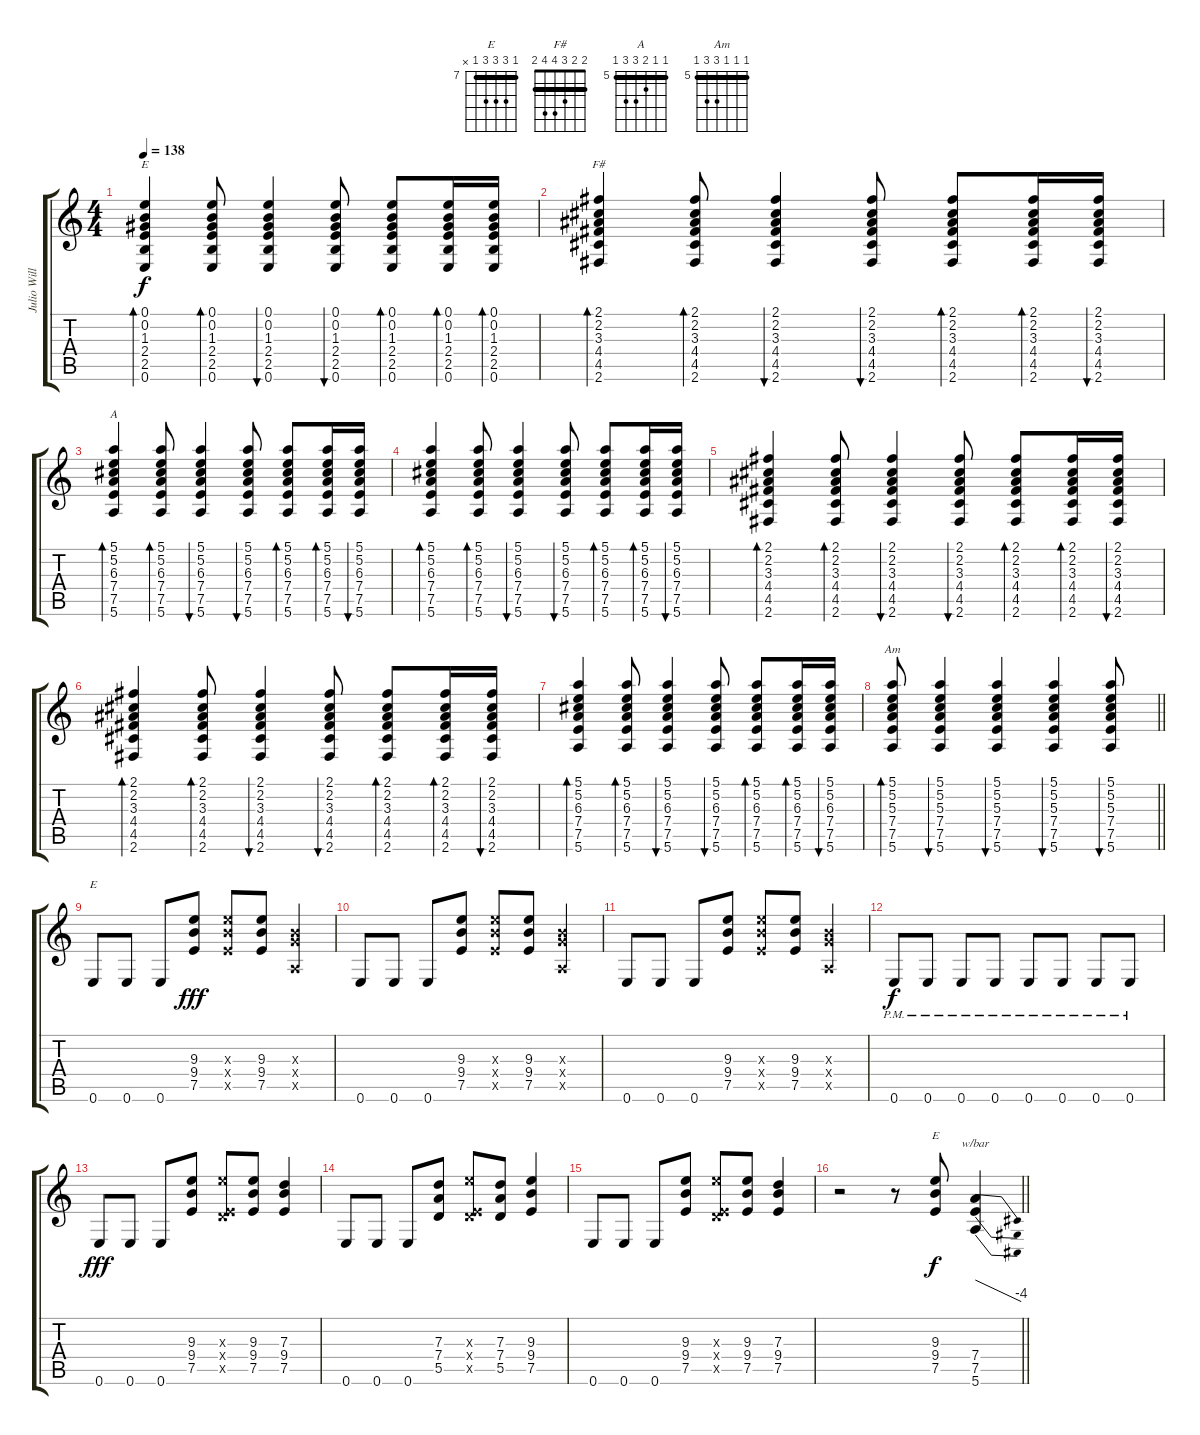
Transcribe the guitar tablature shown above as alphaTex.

\track ("" "Julio Will") {instrument acousticguitarnylon}
\staff {score tabs}
\tuning (E4 B3 G3 D3 A2 E2) {hide}
\chord ("E" 0 0 1 2 2 0)
\chord ("F#" 2 2 3 4 4 2) {barre 2}
\chord ("A" 5 5 6 7 7 5) {firstfret 5 barre 5}
\chord ("Am" 5 5 5 7 7 5) {firstfret 5 barre 5}
\chord ("E" 7 9 9 9 7 0) {firstfret 7 barre 7}
\chord ("E" 7 9 9 9 7 x) {firstfret 7 barre 7}
\ts (4 4)
\tempo 138
\clef g2
\ks c
(0.1 0.2 1.3 2.4 2.5 0.6).4{bd 60 ch "E" dy f} (0.1 0.2 1.3 2.4 2.5 0.6).8{bd 60} (0.1 0.2 1.3 2.4 2.5 0.6).4{bu 60} (0.1 0.2 1.3 2.4 2.5 0.6).8{bu 60} (0.1 0.2 1.3 2.4 2.5 0.6).8{bd 60} (0.1 0.2 1.3 2.4 2.5 0.6).16{bd 60} (0.1 0.2 1.3 2.4 2.5 0.6).16{bd 60} |
(2.1 2.2 3.3 4.4 4.5 2.6).4{bd 60 ch "F#"} (2.1 2.2 3.3 4.4 4.5 2.6).8{bd 60} (2.1 2.2 3.3 4.4 4.5 2.6).4{bu 60} (2.1 2.2 3.3 4.4 4.5 2.6).8{bu 60} (2.1 2.2 3.3 4.4 4.5 2.6).8{bd 60} (2.1 2.2 3.3 4.4 4.5 2.6).16{bd 60} (2.1 2.2 3.3 4.4 4.5 2.6).16{bu 60} |
(5.1 5.2 6.3 7.4 7.5 5.6).4{bd 60 ch "A"} (5.1 5.2 6.3 7.4 7.5 5.6).8{bd 60} (5.1 5.2 6.3 7.4 7.5 5.6).4{bu 60} (5.1 5.2 6.3 7.4 7.5 5.6).8{bu 60} (5.1 5.2 6.3 7.4 7.5 5.6).8{bd 60} (5.1 5.2 6.3 7.4 7.5 5.6).16{bd 60} (5.1 5.2 6.3 7.4 7.5 5.6).16{bu 60} |
(5.1 5.2 6.3 7.4 7.5 5.6).4{bd 60} (5.1 5.2 6.3 7.4 7.5 5.6).8{bd 60} (5.1 5.2 6.3 7.4 7.5 5.6).4{bu 60} (5.1 5.2 6.3 7.4 7.5 5.6).8{bu 60} (5.1 5.2 6.3 7.4 7.5 5.6).8{bd 60} (5.1 5.2 6.3 7.4 7.5 5.6).16{bd 60} (5.1 5.2 6.3 7.4 7.5 5.6).16{bu 60} |
(2.1 2.2 3.3 4.4 4.5 2.6).4{bd 60} (2.1 2.2 3.3 4.4 4.5 2.6).8{bd 60} (2.1 2.2 3.3 4.4 4.5 2.6).4{bu 60} (2.1 2.2 3.3 4.4 4.5 2.6).8{bu 60} (2.1 2.2 3.3 4.4 4.5 2.6).8{bd 60} (2.1 2.2 3.3 4.4 4.5 2.6).16{bd 60} (2.1 2.2 3.3 4.4 4.5 2.6).16{bu 60} |
(2.1 2.2 3.3 4.4 4.5 2.6).4{bd 60} (2.1 2.2 3.3 4.4 4.5 2.6).8{bd 60} (2.1 2.2 3.3 4.4 4.5 2.6).4{bu 60} (2.1 2.2 3.3 4.4 4.5 2.6).8{bu 60} (2.1 2.2 3.3 4.4 4.5 2.6).8{bd 60} (2.1 2.2 3.3 4.4 4.5 2.6).16{bd 60} (2.1 2.2 3.3 4.4 4.5 2.6).16{bu 60} |
(5.1 5.2 6.3 7.4 7.5 5.6).4{bd 60} (5.1 5.2 6.3 7.4 7.5 5.6).8{bd 60} (5.1 5.2 6.3 7.4 7.5 5.6).4{bu 60} (5.1 5.2 6.3 7.4 7.5 5.6).8{bu 60} (5.1 5.2 6.3 7.4 7.5 5.6).8{bd 60} (5.1 5.2 6.3 7.4 7.5 5.6).16{bd 60} (5.1 5.2 6.3 7.4 7.5 5.6).16{bu 60} |
\barLineRight lightlight
(5.1 5.2 5.3 7.4 7.5 5.6).8{bd 60 ch "Am"} (5.1 5.2 5.3 7.4 7.5 5.6).4{bu 60} (5.1 5.2 5.3 7.4 7.5 5.6).4{bu 60} (5.1 5.2 5.3 7.4 7.5 5.6).4{bu 60} (5.1 5.2 5.3 7.4 7.5 5.6).8{bu 60} |
0.6.8{ch "E"} 0.6.8 0.6.8 (9.3 9.4 7.5).8{dy fff} (9.3{x} 9.4{x} 7.5{x}).8 (9.3 9.4 7.5).8 (0.3{x} 9.4{x} 0.5{x}).4 |
0.6.8 0.6.8 0.6.8 (9.3 9.4 7.5).8 (9.3{x} 9.4{x} 7.5{x}).8 (9.3 9.4 7.5).8 (0.3{x} 9.4{x} 0.5{x}).4 |
0.6.8 0.6.8 0.6.8 (9.3 9.4 7.5).8 (9.3{x} 9.4{x} 7.5{x}).8 (9.3 9.4 7.5).8 (0.3{x} 9.4{x} 0.5{x}).4 |
0.6{pm}.8{dy f} 0.6{pm}.8 0.6{pm}.8 0.6{pm}.8 0.6{pm}.8 0.6{pm}.8 0.6{pm}.8 0.6{pm}.8 |
0.6.8{dy fff} 0.6.8 0.6.8 (9.3 9.4 7.5).8 (9.3{x} 0.4{x} 7.5{x}).8 (9.3 9.4 7.5).8 (7.3 9.4 7.5).4 |
0.6.8 0.6.8 0.6.8 (7.3 7.4 5.5).8 (9.3{x} 0.4{x} 7.5{x}).8 (7.3 7.4 5.5).8 (9.3 9.4 7.5).4 |
0.6.8 0.6.8 0.6.8 (9.3 9.4 7.5).8 (9.3{x} 0.4{x} 7.5{x}).8 (9.3 9.4 7.5).8 (7.3 9.4 7.5).4 |
\barLineRight lightlight
r.2 r.8 (9.3 9.4 7.5).8{ch "E" dy f} (7.4 7.5 5.6).4{tbe (dive default 0 0 60 -16)}
